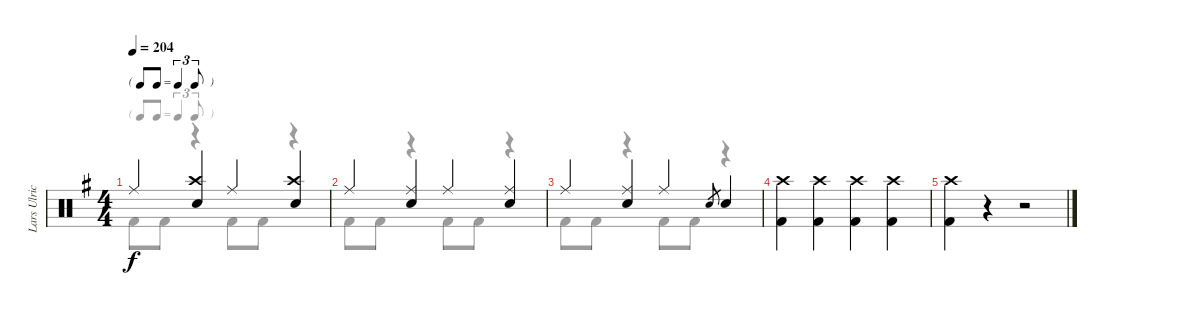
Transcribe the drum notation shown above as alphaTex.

\track ("Lars Ulrich" "Lars Ulric") {instrument percussion}
\staff {score}
\articulation defaults
\voice
\ts (4 4)
\tf triplet8th
\tempo 204
\clef neutral
\ks eminor "Ride (middle)".4{dy f}
("Crash high (hit)" "Snare (hit) 2").4 "Ride (middle)".4 ("Crash high (hit)" "Snare (hit) 2").4 |
"Ride (middle)".4 ("Ride (middle)" "Snare (hit) 2").4 "Ride (middle)".4 ("Ride (middle)" "Snare (hit) 2").4 |
"Ride (middle)".4 ("Ride (middle)" "Snare (hit) 2").4 "Ride (middle)".4 "Snare (hit) 2"{h}.8{gr} "Snare (hit) 2".4 |
("Crash high (hit)" "Kick (hit) 2").4 ("Crash high (hit)" "Kick (hit) 2").4 ("Crash high (hit)" "Kick (hit) 2").4 ("Crash high (hit)" "Kick (hit) 2").4 |
("Crash high (hit)" "Kick (hit) 2").4 r.4 r.2
\voice
\clef neutral
\ottava regular
\simile none
\ks eminor "Kick (hit) 2".8{dy f} "Kick (hit) 2".8
r.4 "Kick (hit) 2".8 "Kick (hit) 2".8 r.4 |
"Kick (hit) 2".8 "Kick (hit) 2".8 r.4 "Kick (hit) 2".8 "Kick (hit) 2".8 r.4 |
"Kick (hit) 2".8 "Kick (hit) 2".8 r.4 "Kick (hit) 2".8 "Kick (hit) 2".8 r.4 |
|
